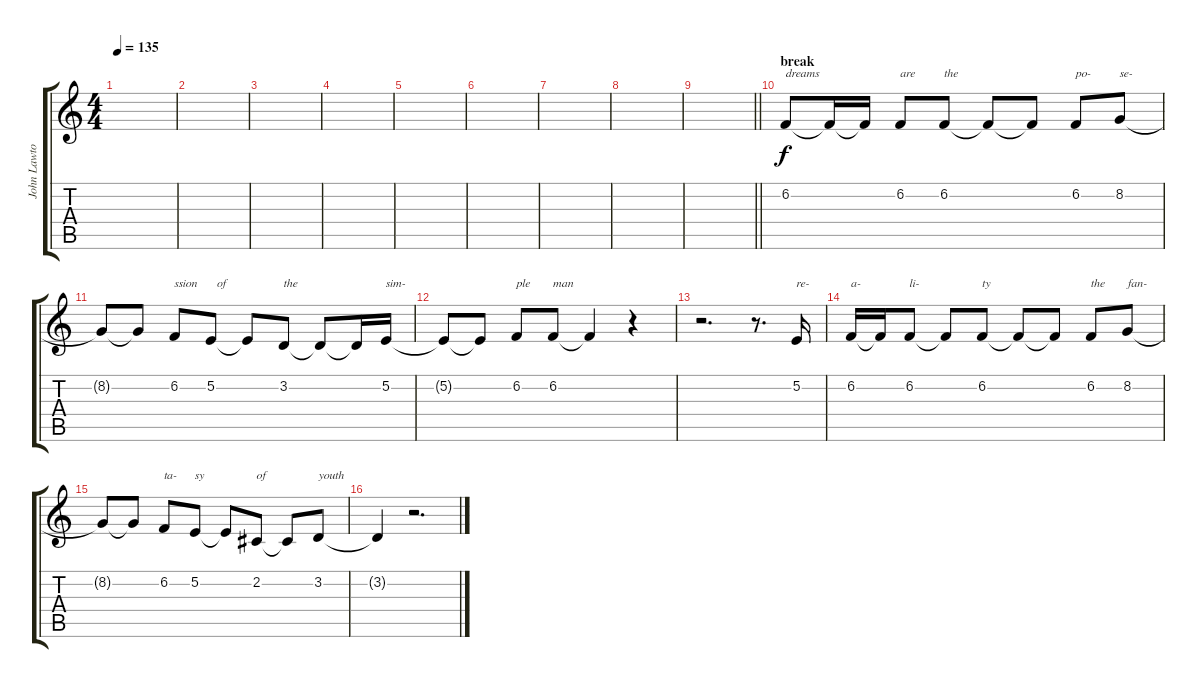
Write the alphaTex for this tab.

\track ("John Lawton (vocal)" "John Lawto") {instrument sopranosax}
\staff {score tabs}
\tuning (E4 B3 G3 D3 A2 E2) {hide}
\ts (4 4)
\tempo 135
\clef g2
\ks c
|
|
|
|
|
|
|
|
\barLineRight lightlight
|
\section ("" "break")
6.2.8{txt "dreams"} 6.2{t}.16 6.2{t}.16 6.2.8{txt "are"} 6.2.8{txt "the"} 6.2{t}.8 6.2{t}.8 6.2.8{txt "po-"} 8.2.8{txt "se-"} |
8.2{t}.8 8.2{t}.8 6.2.8{txt "ssion"} 5.2.8{txt "  of"} 5.2{t}.8 3.2.8{txt "the"} 3.2{t}.8 3.2{t}.16 5.2.16{txt "sim-"} |
5.2{t}.8 5.2{t}.8 6.2.8{txt "ple"} 6.2.8{txt "man"} 6.2{t}.4 r.4 |
r.2{d} r.8{d} 5.2.16{txt "re-"} |
6.2.16{txt "a-"} 6.2{t}.16 6.2.8{txt "li-"} 6.2{t}.8 6.2.8{txt "ty"} 6.2{t}.8 6.2{t}.8 6.2.8{txt "the"} 8.2.8{txt "fan-"} |
8.2{t}.8 8.2{t}.8 6.2.8{txt "ta-"} 5.2.8{txt "sy"} 5.2{t}.8 2.2.8{txt "of"} 2.2{t}.8 3.2.8{txt "youth"} |
3.2{t}.4 r.2{d}
